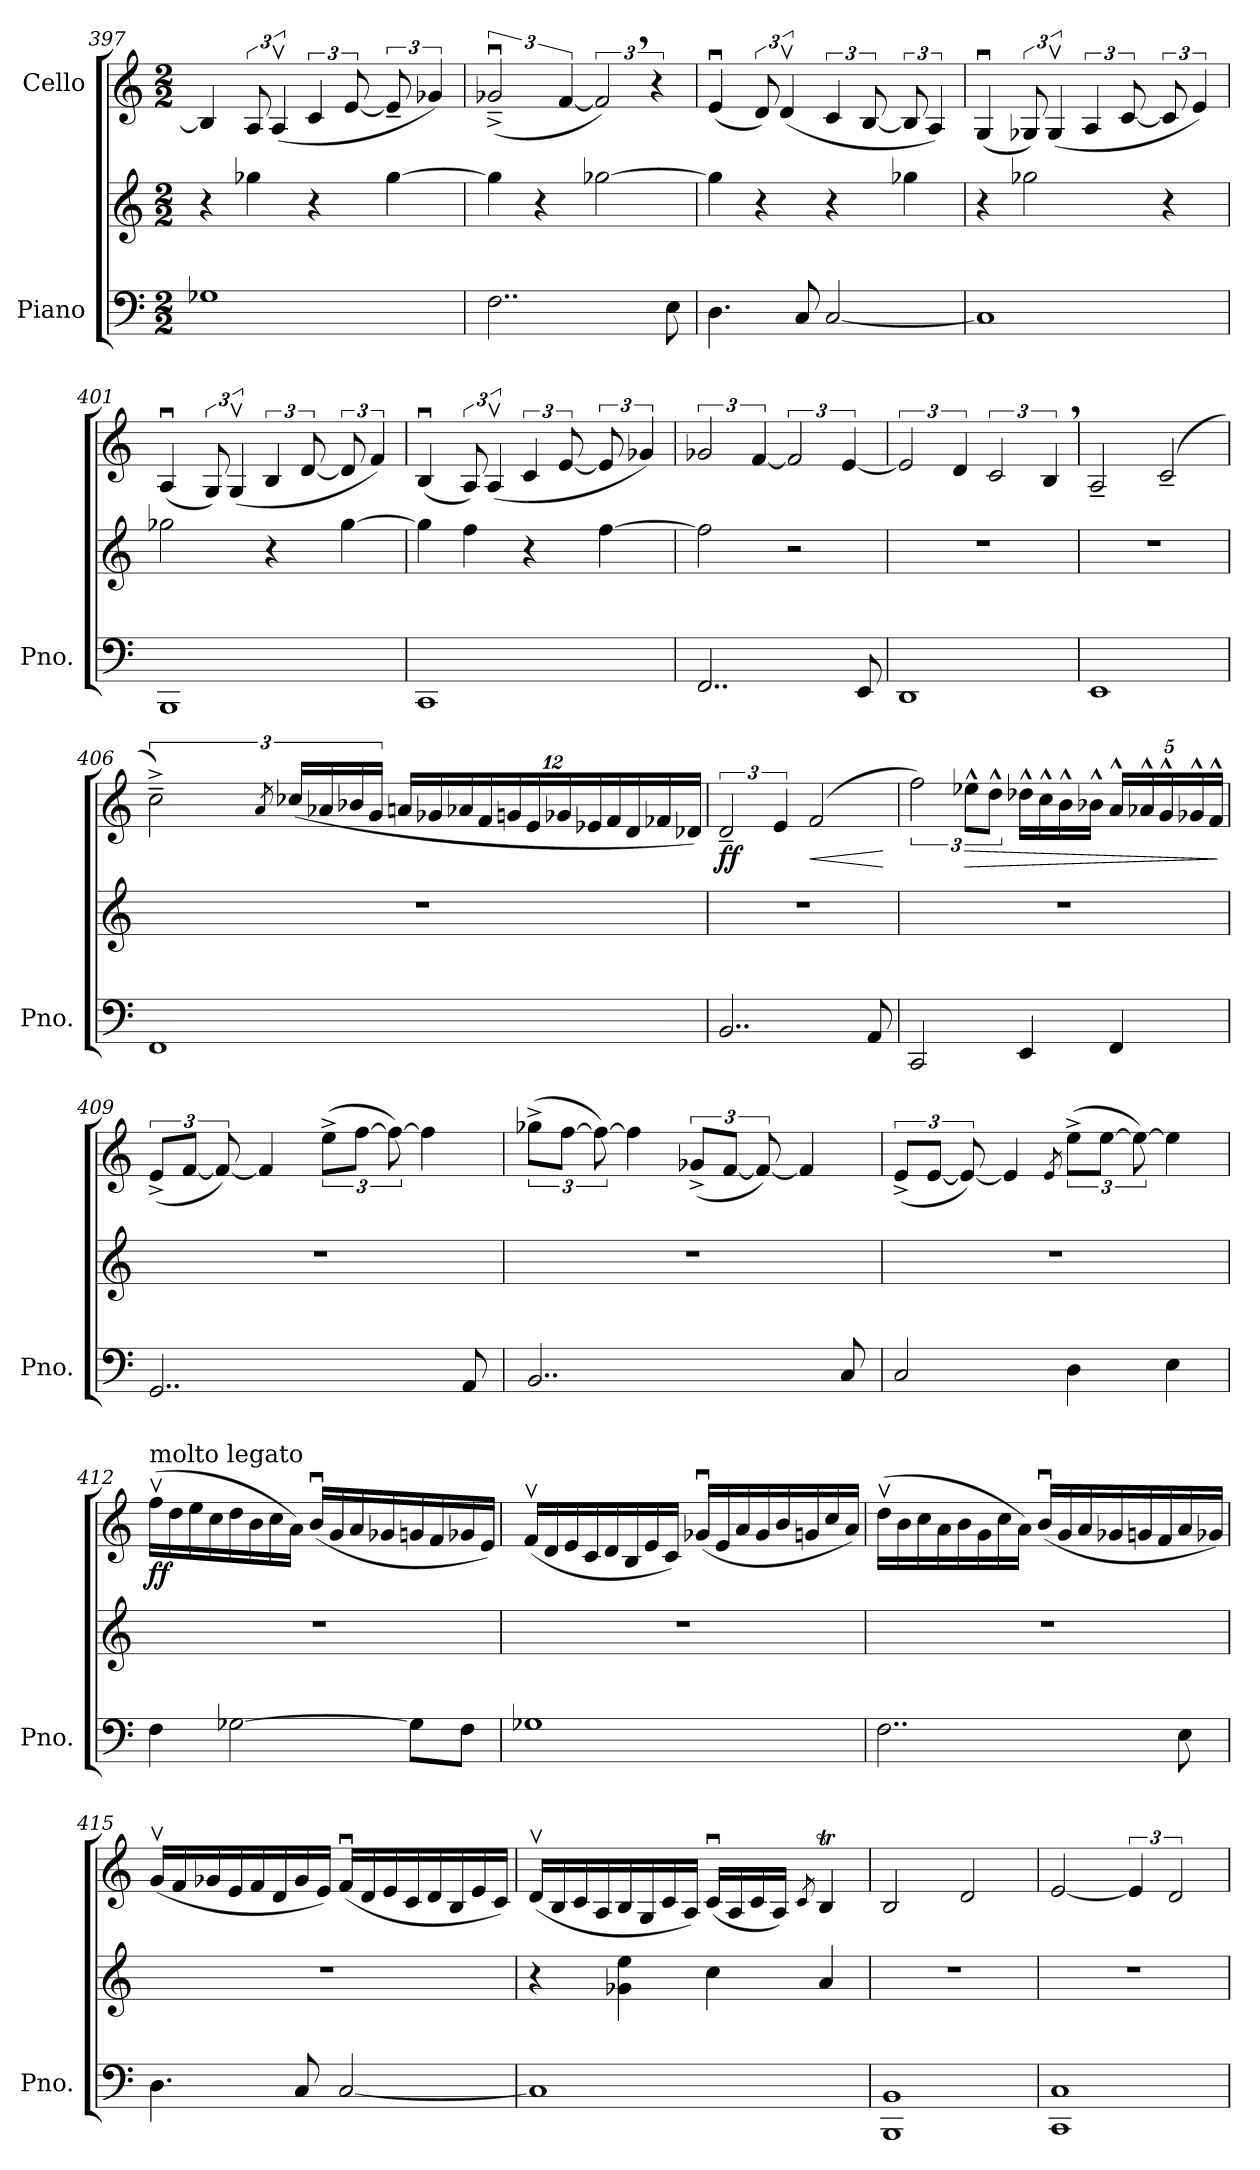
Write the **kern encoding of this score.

**kern	**kern	**kern	**dynam
*part2	*part2	*part1	*part1
*staff3	*staff2	*staff1	*staff1
*I"Piano	*	*I"Cello	*
*I'Pno.	*	*	*
*clefF4	*clefG2	*clefG2	*
*k[]	*k[]	*k[]	*
*M2/2	*M2/2	*M2/2	*
=397	=397	=397	=397
1G-X	4r	4B]	.
.	4gg-X	12A	.
.	.	(6Av	.
.	4r	6c	.
.	.	[12e	.
.	[4gg-	12e~]	.
.	.	6g-X)	.
=398	=398	=398	=398
2..F	4gg-]	(3g-Xu^~	.
.	4r	.	.
.	.	[6f	.
.	[2gg-X	3f,])	.
.	.	6r	.
8E	.	.	.
=399	=399	=399	=399
4.D	4gg-]	(4eu	.
.	4r	12d)	.
.	.	(6dv	.
8C	.	.	.
[2C	4r	6c	.
.	.	[12B	.
.	4gg-X	12B]	.
.	.	6A)	.
=400	=400	=400	=400
1C]	4r	(4Gu	.
.	2gg-X	12G-X)	.
.	.	(6G-v	.
.	.	6A	.
.	.	[12c	.
.	4r	12c]	.
.	.	6e)	.
=401	=401	=401	=401
1BBB	2gg-X	(4Au	.
.	.	12G)	.
.	.	(6Gv	.
.	4r	6B	.
.	.	[12d	.
.	[4gg-	12d]	.
.	.	6f)	.
=402	=402	=402	=402
1CC	4gg-]	(4Bu	.
.	4ff	12A)	.
.	.	(6Av	.
.	4r	6c	.
.	.	[12e	.
.	[4ff	12e]	.
.	.	6g-X)	.
=403	=403	=403	=403
2..FF	2ff]	3g-X	.
.	.	[6f	.
.	2r	3f]	.
.	.	[6e	.
8EE	.	.	.
=404	=404	=404	=404
1DD	1r	3e]	.
.	.	6d	.
.	.	3c	.
.	.	6B,	.
=405	=405	=405	=405
1EE	1r	2A~	.
.	.	(2c~	.
=406	=406	=406	=406
1FF	1r	3cc^~)	.
.	.	8qa	.
.	.	(24cc-XLL	.
.	.	24a-X	.
.	.	24b-X	.
.	.	24gJJ	.
.	.	24anLL	.
.	.	24g-X	.
.	.	24a-X	.
.	.	24f	.
.	.	24gn	.
.	.	24e	.
.	.	24g-X	.
.	.	24e-X	.
.	.	24f	.
.	.	24d	.
.	.	24f-X	.
.	.	24d-XJJ)	.
=407	=407	=407	=407
!	!	!	!LO:DY:b
2..BB	1r	3d~	ff
.	.	6e	.
!	!	!	!LO:HP:b
.	.	(2f	<
8AA	.	.	.
.	.	.	[
=408	=408	=408	=408
2CC	1r	3ff)	.
!	!	!	!LO:HP:b
.	.	12ee-X^^L	>
.	.	12dd^^J	.
4EE	.	16dd-X^^LL	.
.	.	16cc^^	.
.	.	16b^^	.
.	.	16b-X^^JJ	.
4FF	.	20a^^LL	.
.	.	20a-X^^	.
.	.	20g^^	.
.	.	20g-X^^	.
.	.	20f^^JJ	.
.	.	.	]
=409	=409	=409	=409
2..GG	1r	(12e^L	.
.	.	[12fJ	.
.	.	12f_)	.
.	.	4f]	.
.	.	(12ee^L	.
.	.	[12ffJ	.
.	.	12ff_)	.
.	.	4ff]	.
8AA	.	.	.
=410	=410	=410	=410
2..BB	1r	(12gg-X^L	.
.	.	[12ffJ	.
.	.	12ff_)	.
.	.	4ff]	.
.	.	(12g-X^L	.
.	.	[12fJ	.
.	.	12f_)	.
.	.	4f]	.
8C	.	.	.
=411	=411	=411	=411
2C	1r	(12e^L	.
.	.	[12eJ	.
.	.	12e_)	.
.	.	4e]	.
.	.	8qe	.
4D	.	(12ee^L	.
.	.	[12eeJ	.
.	.	12ee_)	.
4E	.	4ee]	.
=412	=412	=412	=412
!	!	!LO:TX:a:t=molto legato	!
!	!	!	!LO:DY:b
4F	1r	(16ffvLL	ff
.	.	16dd	.
.	.	16ee	.
.	.	16cc	.
[2G-X	.	16dd	.
.	.	16b	.
.	.	16cc	.
.	.	16aJJ)	.
.	.	(16buLL	.
.	.	16g	.
.	.	16a	.
.	.	16g-X	.
8G-L]	.	16gn	.
.	.	16f	.
8FJ	.	16g-X	.
.	.	16eJJ)	.
=413	=413	=413	=413
1G-X	1r	(16fvLL	.
.	.	16d	.
.	.	16e	.
.	.	16c	.
.	.	16d	.
.	.	16B	.
.	.	16e	.
.	.	16cJJ)	.
.	.	(16g-XuLL	.
.	.	16e	.
.	.	16a	.
.	.	16g-	.
.	.	16b	.
.	.	16gn	.
.	.	16cc	.
.	.	16aJJ)	.
=414	=414	=414	=414
2..F	1r	(16ddvLL	.
.	.	16b	.
.	.	16cc	.
.	.	16a	.
.	.	16b	.
.	.	16g	.
.	.	16cc	.
.	.	16aJJ)	.
.	.	(16buLL	.
.	.	16g	.
.	.	16a	.
.	.	16g-X	.
.	.	16gn	.
.	.	16f	.
8E	.	16a	.
.	.	16g-XJJ)	.
=415	=415	=415	=415
4.D	1r	(16gvLL	.
.	.	16f	.
.	.	16g-X	.
.	.	16e	.
.	.	16f	.
.	.	16d	.
8C	.	16g-	.
.	.	16eJJ)	.
[2C	.	(16fuLL	.
.	.	16d	.
.	.	16e	.
.	.	16c	.
.	.	16d	.
.	.	16B	.
.	.	16e	.
.	.	16cJJ)	.
=416	=416	=416	=416
1C]	4r	(16dvLL	.
.	.	16B	.
.	.	16c	.
.	.	16A	.
.	4g-X 4ee	16B	.
.	.	16G	.
.	.	16c	.
.	.	16AJJ)	.
.	4cc	(16cuLL	.
.	.	16A	.
.	.	16c	.
.	.	16AJJ)	.
.	.	8qc	.
.	4a	4Bt	.
=417	=417	=417	=417
1BBB 1BB	1r	2B	.
.	.	2d	.
=418	=418	=418	=418
1CC 1C	1r	[2e	.
.	.	6e]	.
.	.	3d	.
=	=	=	=
*-	*-	*-	*-
